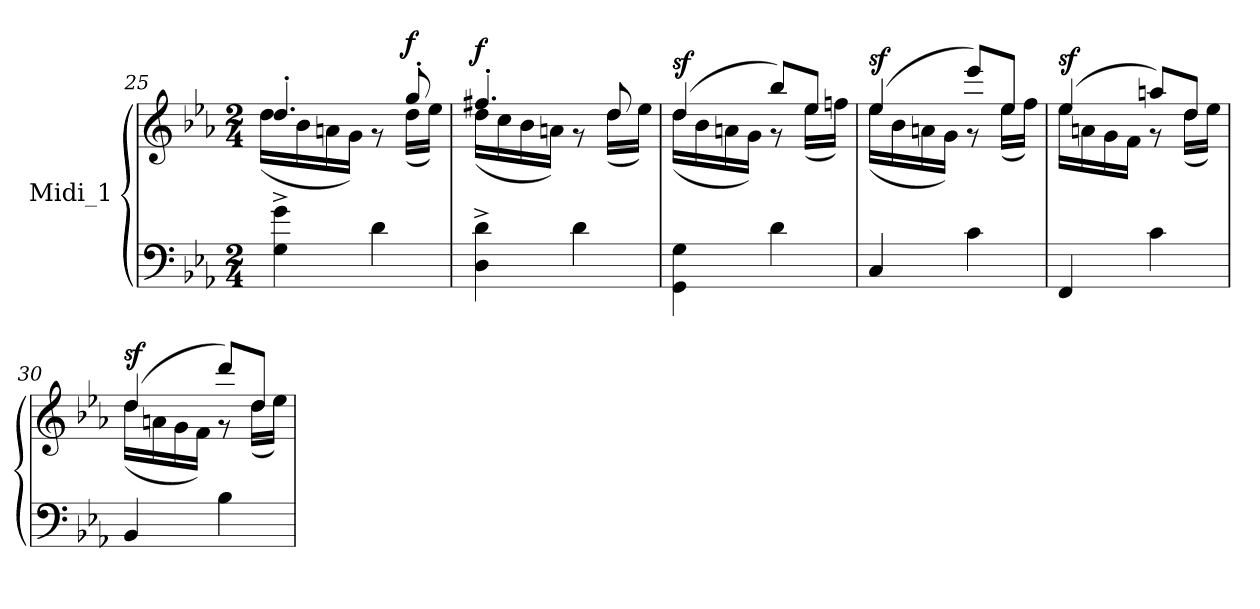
**kern	**kern	**dynam
*part1	*part1	*part1
*staff2	*staff1	*staff1/2
*I"Midi_1	*	*
*clefF4	*clefG2	*
*k[b-e-a-]	*k[b-e-a-]	*
*E-:	*E-:	*
*M2/4	*M2/4	*
=25	=25	=25
*	*^	*
4G\^ 4g\^	4.dd'/	(16dd\LL	.
.	.	16b-\	.
.	.	16an\	.
.	.	16g\JJ)	.
4d\	.	8r	.
!	!	!	!LO:DY:a
.	8gg'/	(16dd\LL	f
.	.	16ee-\JJ)	.
=26	=26	=26	=26
!	!	!	!LO:DY:a
4D\^ 4d\^	4.ff#X'/	(16dd\LL	f
.	.	16cc\	.
.	.	16b-\	.
.	.	16an\JJ)	.
4d\	.	8r	.
.	8dd/	(16dd\LL	.
.	.	16ee-\JJ)	.
=27	=27	=27	=27
!	!	!	!LO:DY:a
4GG\ 4G\	(>4dd/	(16dd\LL	sf
.	.	16b-\	.
.	.	16an\	.
.	.	16g\JJ)	.
4d\	8bb-/L)	8r	.
.	8ee-/J	(16ee-\LL	.
.	.	16ffni\JJ)	.
=28	=28	=28	=28
!	!	!	!LO:DY:a
4C/	(>4ee-/	(16ee-\LL	sf
.	.	16b-\	.
.	.	16an\	.
.	.	16g\JJ)	.
4c\	8eee-/L)	8r	.
.	8ee-/J	(16ee-\LL	.
.	.	16ff\JJ)	.
!!LO:PB:g=z	!!
=29	=29	=29	=29
!	!	!	!LO:DY:a
4FF/	(>4ee-/	16ee-\LL	sf
.	.	16an\	.
.	.	16g\	.
.	.	16f\JJ	.
4c\	8aan/L)	8r	.
.	8dd/J	(16dd\LL	.
.	.	16ee-\JJ)	.
=30	=30	=30	=30
!	!	!	!LO:DY:a
4BB-/	(>4dd/	(16dd\LL	sf
.	.	16an\	.
.	.	16g\	.
.	.	16f\JJ)	.
4B-\	8ddd/L)	8r	.
.	8dd/J	(16dd\LL	.
.	.	16ee-\JJ)	.
*	*v	*v	*
=	=	=
*-	*-	*-
